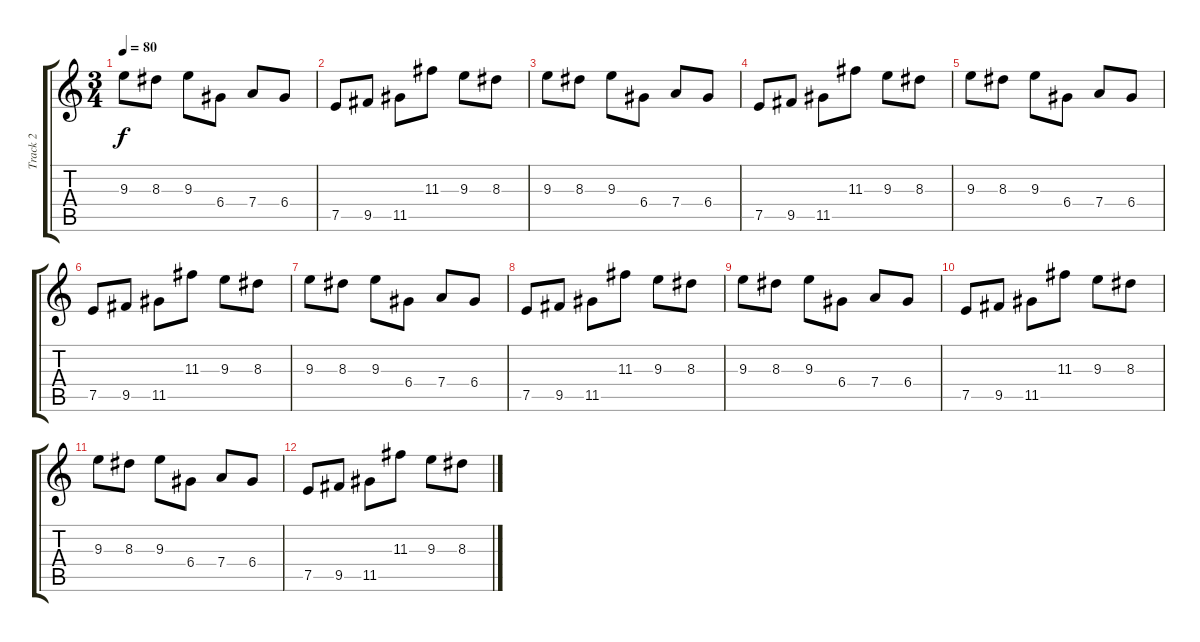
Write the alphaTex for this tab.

\track ("Track 2" "Track 2") {instrument electricguitarjazz}
\staff {score tabs}
\tuning (E4 B3 G3 D3 A2 E2) {hide}
\ts (3 4)
\tempo 80
\clef g2
\ks c
9.3.8{dy f} 8.3.8 9.3.8 6.4.8 7.4.8 6.4.8 |
7.5.8 9.5.8 11.5.8 11.3.8 9.3.8 8.3.8 |
9.3.8 8.3.8 9.3.8 6.4.8 7.4.8 6.4.8 |
7.5.8 9.5.8 11.5.8 11.3.8 9.3.8 8.3.8 |
9.3.8 8.3.8 9.3.8 6.4.8 7.4.8 6.4.8 |
7.5.8 9.5.8 11.5.8 11.3.8 9.3.8 8.3.8 |
9.3.8 8.3.8 9.3.8 6.4.8 7.4.8 6.4.8 |
7.5.8 9.5.8 11.5.8 11.3.8 9.3.8 8.3.8 |
9.3.8 8.3.8 9.3.8 6.4.8 7.4.8 6.4.8 |
7.5.8 9.5.8 11.5.8 11.3.8 9.3.8 8.3.8 |
9.3.8 8.3.8 9.3.8 6.4.8 7.4.8 6.4.8 |
7.5.8 9.5.8 11.5.8 11.3.8 9.3.8 8.3.8
